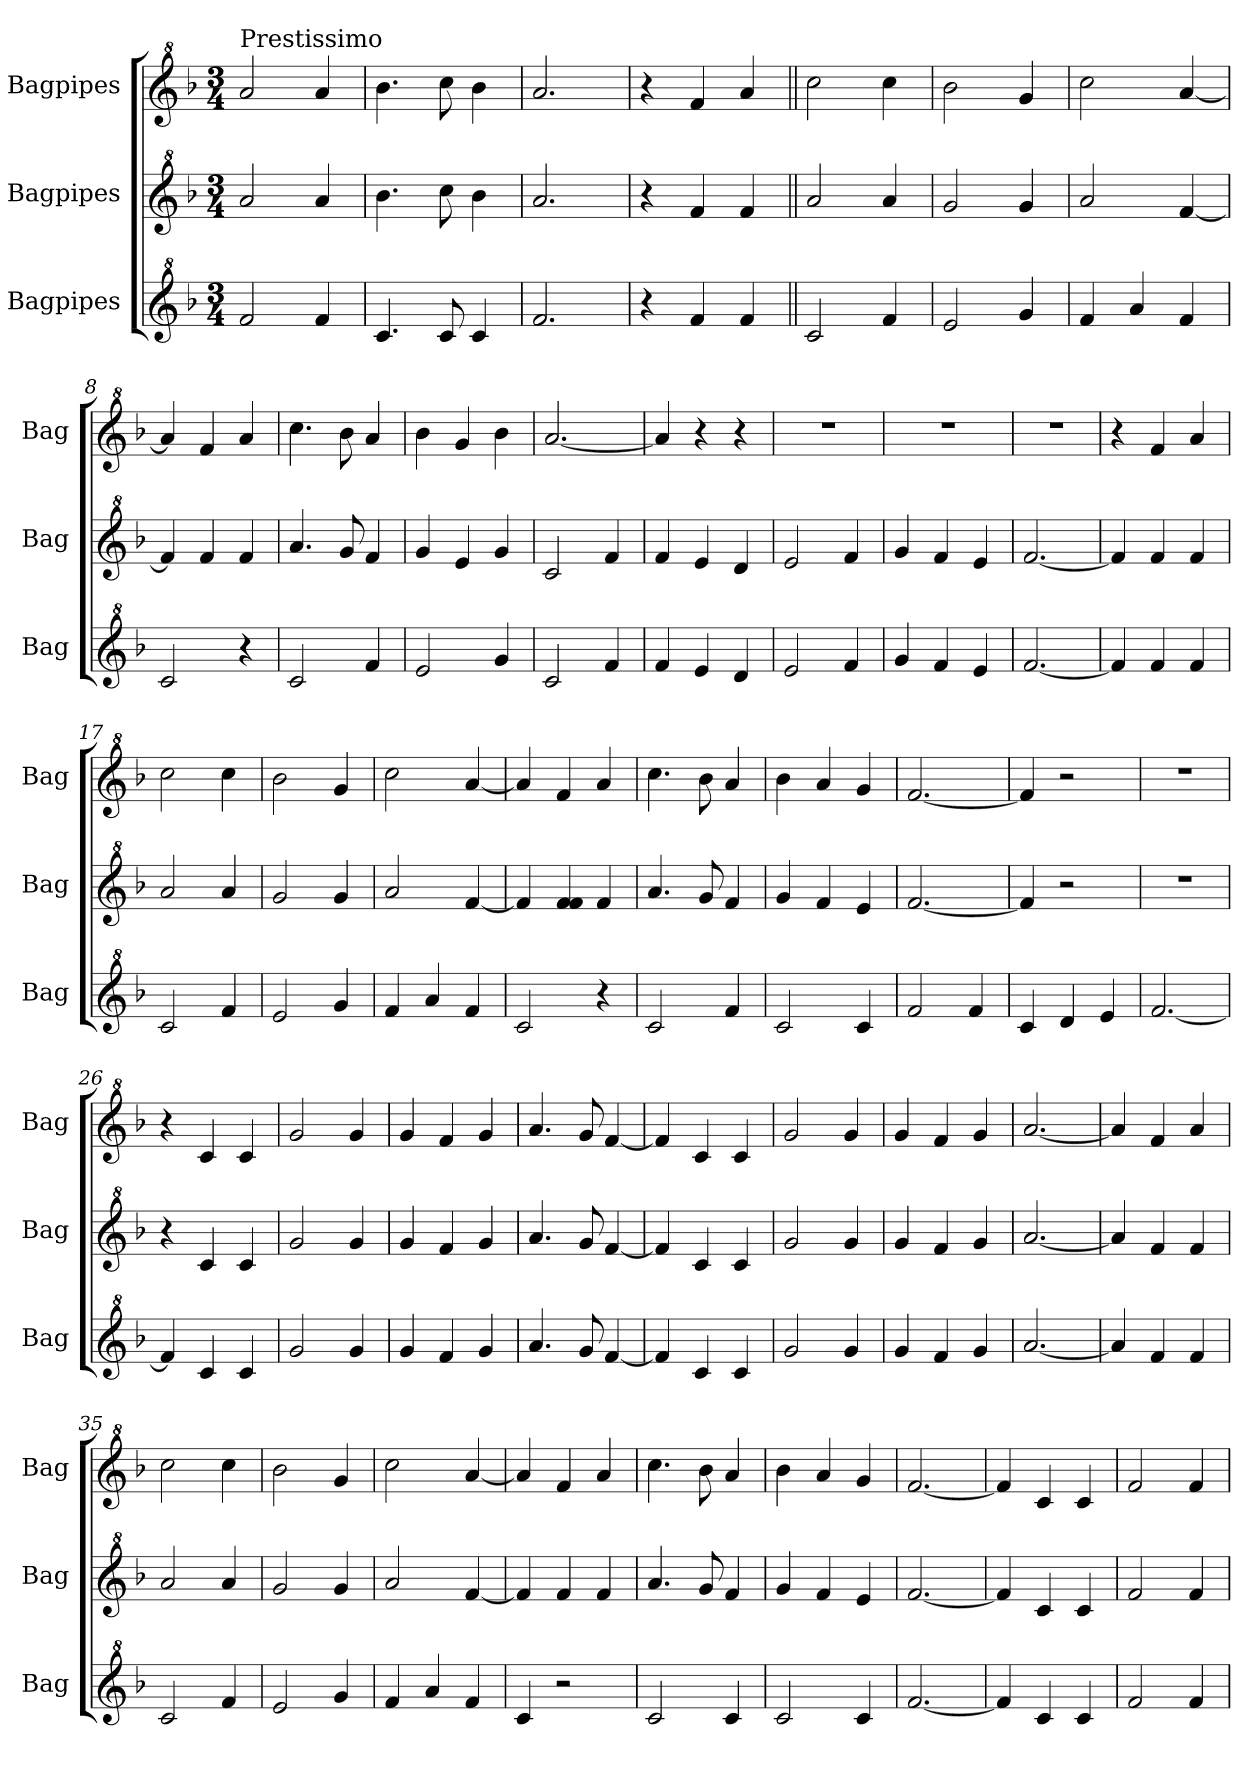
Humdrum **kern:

**kern	**kern	**kern
*part3	*part2	*part1
*staff3	*staff2	*staff1
*I"Bagpipes	*I"Bagpipes	*I"Bagpipes
*I'Bag	*I'Bag	*I'Bag
*clefG^2	*clefG^2	*clefG^2
*k[b-]	*k[b-]	*k[b-]
*F:	*F:	*F:
*M3/4	*M3/4	*M3/4
=1	=1	=1
!	!	!LO:TX:a:t=Prestissimo
2ff/	2aa/	2aa/
4ff/	4aa/	4aa/
=2	=2	=2
4.cc/	4.bb-\	4.bb-\
8cc/	8ccc\	8ccc\
4cc/	4bb-\	4bb-\
=3	=3	=3
2.ff/	2.aa/	2.aa/
=4	=4	=4
4r	4r	4r
4ff/	4ff/	4ff/
4ff/	4ff/	4aa/
=5||	=5||	=5||
2cc/	2aa/	2ccc\
4ff/	4aa/	4ccc\
=6	=6	=6
2ee/	2gg/	2bb-\
4gg/	4gg/	4gg/
=7	=7	=7
4ff/	2aa/	2ccc\
4aa/	.	.
4ff/	[4ff/	[4aa/
=8	=8	=8
2cc/	4ff/]	4aa/]
.	4ff/	4ff/
4r	4ff/	4aa/
=9	=9	=9
2cc/	4.aa/	4.ccc\
.	8gg/	8bb-\
4ff/	4ff/	4aa/
=10	=10	=10
2ee/	4gg/	4bb-\
.	4ee/	4gg/
4gg/	4gg/	4bb-\
=11	=11	=11
2cc/	2cc/	[2.aa/
4ff/	4ff/	.
=12	=12	=12
4ff/	4ff/	4aa/]
4ee/	4ee/	4r
4dd/	4dd/	4r
=13	=13	=13
2ee/	2ee/	2.r
4ff/	4ff/	.
!!LO:LB:g=z
=14	=14	=14
4gg/	4gg/	2.r
4ff/	4ff/	.
4ee/	4ee/	.
=15	=15	=15
[2.ff/	[2.ff/	2.r
=16	=16	=16
4ff/]	4ff/]	4r
4ff/	4ff/	4ff/
4ff/	4ff/	4aa/
=17	=17	=17
2cc/	2aa/	2ccc\
4ff/	4aa/	4ccc\
=18	=18	=18
2ee/	2gg/	2bb-\
4gg/	4gg/	4gg/
=19	=19	=19
4ff/	2aa/	2ccc\
4aa/	.	.
4ff/	[4ff/	[4aa/
=20	=20	=20
2cc/	4ff/]	4aa/]
.	4ff/ 4ff/	4ff/
4r	4ff/	4aa/
=21	=21	=21
2cc/	4.aa/	4.ccc\
.	8gg/	8bb-\
4ff/	4ff/	4aa/
=22	=22	=22
2cc/	4gg/	4bb-\
.	4ff/	4aa/
4cc/	4ee/	4gg/
=23	=23	=23
2ff/	[2.ff/	[2.ff/
4ff/	.	.
=24	=24	=24
4cc/	4ff/]	4ff/]
4dd/	2r	2r
4ee/	.	.
=25	=25	=25
[2.ff/	2.r	2.r
=26	=26	=26
4ff/]	4r	4r
4cc/	4cc/	4cc/
4cc/	4cc/	4cc/
=27	=27	=27
2gg/	2gg/	2gg/
4gg/	4gg/	4gg/
!!LO:LB:g=z
=28	=28	=28
4gg/	4gg/	4gg/
4ff/	4ff/	4ff/
4gg/	4gg/	4gg/
=29	=29	=29
4.aa/	4.aa/	4.aa/
8gg/	8gg/	8gg/
[4ff/	[4ff/	[4ff/
=30	=30	=30
4ff/]	4ff/]	4ff/]
4cc/	4cc/	4cc/
4cc/	4cc/	4cc/
=31	=31	=31
2gg/	2gg/	2gg/
4gg/	4gg/	4gg/
=32	=32	=32
4gg/	4gg/	4gg/
4ff/	4ff/	4ff/
4gg/	4gg/	4gg/
=33	=33	=33
[2.aa/	[2.aa/	[2.aa/
=34	=34	=34
4aa/]	4aa/]	4aa/]
4ff/	4ff/	4ff/
4ff/	4ff/	4aa/
=35	=35	=35
2cc/	2aa/	2ccc\
4ff/	4aa/	4ccc\
=36	=36	=36
2ee/	2gg/	2bb-\
4gg/	4gg/	4gg/
=37	=37	=37
4ff/	2aa/	2ccc\
4aa/	.	.
4ff/	[4ff/	[4aa/
=38	=38	=38
4cc/	4ff/]	4aa/]
2r	4ff/	4ff/
.	4ff/	4aa/
=39	=39	=39
2cc/	4.aa/	4.ccc\
.	8gg/	8bb-\
4cc/	4ff/	4aa/
=40	=40	=40
2cc/	4gg/	4bb-\
.	4ff/	4aa/
4cc/	4ee/	4gg/
!!LO:LB:g=z
=41	=41	=41
[2.ff/	[2.ff/	[2.ff/
=42	=42	=42
4ff/]	4ff/]	4ff/]
4cc/	4cc/	4cc/
4cc/	4cc/	4cc/
=43	=43	=43
2ff/	2ff/	2ff/
4ff/	4ff/	4ff/
=	=	=
*-	*-	*-
